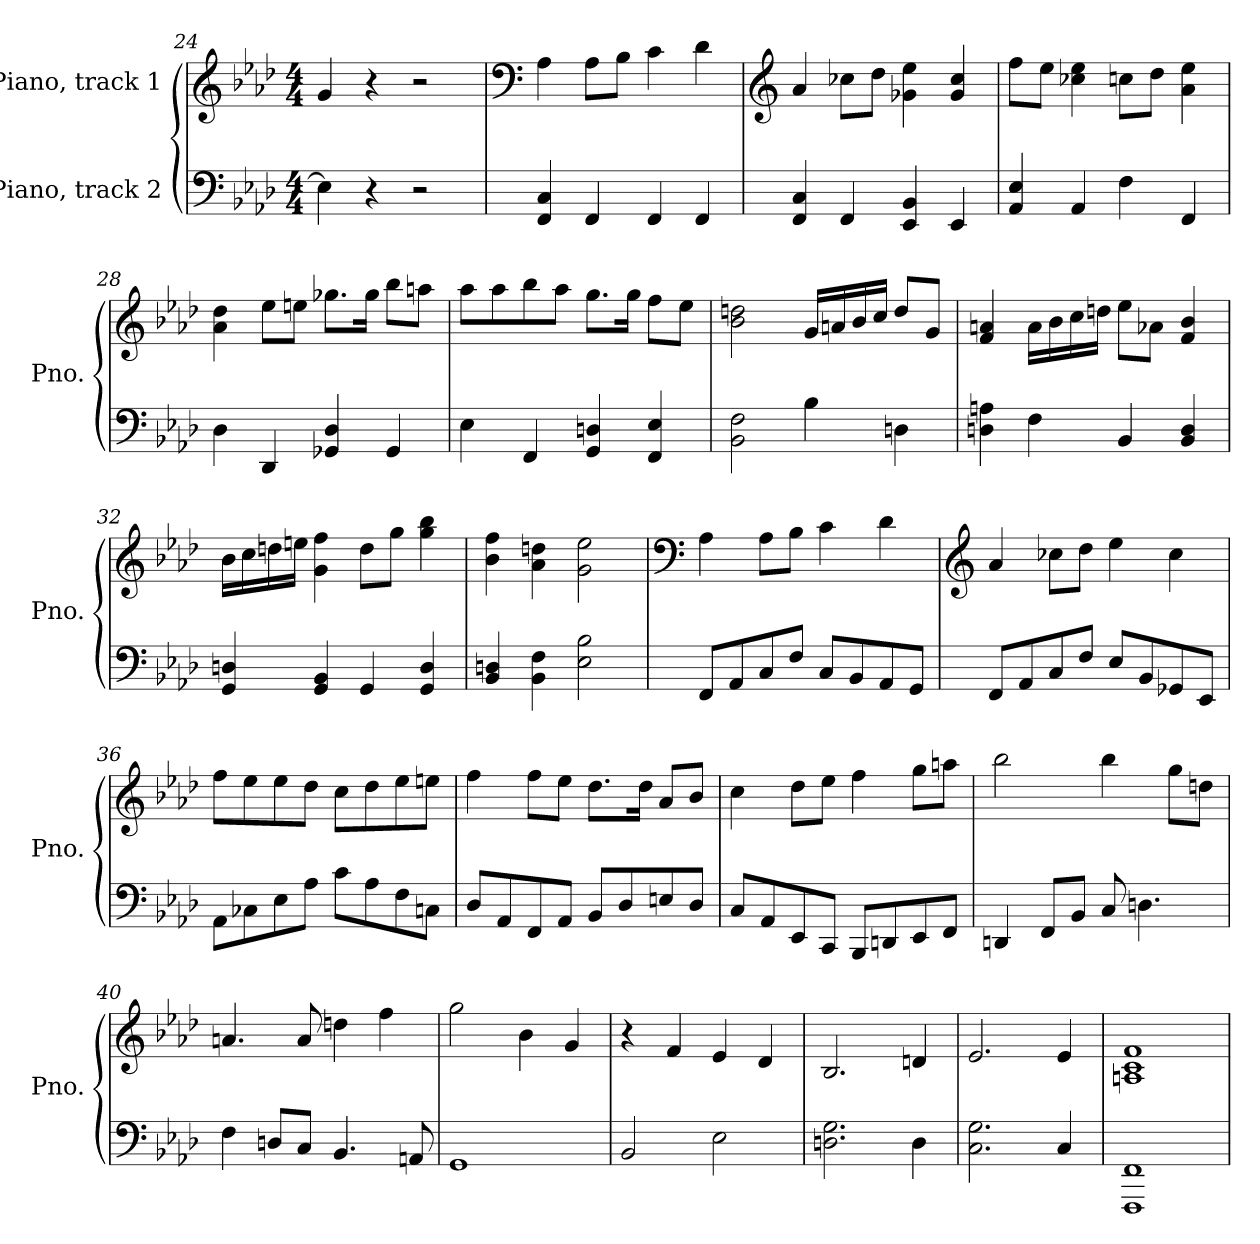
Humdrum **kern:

**kern	**kern
*part2	*part1
*staff2	*staff1
*I"Piano, track 2	*I"Piano, track 1
*I'Pno.	*I'Pno.
*clefF4	*clefG2
*k[b-e-a-d-]	*k[b-e-a-d-]
*M4/4	*M4/4
=24	=24
4E-\]	4g/
4r	4r
2r	2r
=25	=25
*	*clefF4
4FF/ 4C/	4A-\
4FF/	8A-\L
.	8B-\J
4FF/	4c\
4FF/	4d-\
!!LO:LB:g=z
=26	=26
*	*clefG2
4FF/ 4C/	4a-/
4FF/	8cc-X\L
.	8dd-\J
4EE-/ 4BB-/	4g-X\ 4ee-\
4EE-/	4g-/ 4cc-/
=27	=27
4AA-/ 4E-/	8ff\L
.	8ee-\J
4AA-/	4cc-X\ 4ee-\
4F\	8ccn\L
.	8dd-\J
4FF/	4a-\ 4ee-\
=28	=28
4D-\	4a-\ 4dd-\
4DD-/	8ee-\L
.	8een\J
4GG-X/ 4D-/	8.gg-X\L
.	16gg-\Jk
4GG-/	8bb-\L
.	8aan\J
=29	=29
4E-\	8aa-\L
.	8aa-\
4FF/	8bb-\
.	8aa-\J
4GG/ 4Dn/	8.gg\L
.	16gg\Jk
4FF/ 4E-/	8ff\L
.	8ee-\J
!!LO:LB:g=z
=30	=30
2BB-\ 2F\	2b-\ 2ddn\
4B-\	16g/LL
.	16an/
.	16b-/
.	16cc/JJ
4Dn\	8dd/L
.	8g/J
=31	=31
4Dn\ 4An\	4f/ 4an/
4F\	16a\LL
.	16b-\
.	16cc\
.	16ddn\JJ
4BB-/	8ee-\L
.	8a-X\J
4BB-/ 4D/	4f/ 4b-/
=32	=32
4GG/ 4Dn/	16b-\LL
.	16cc\
.	16ddn\
.	16een\JJ
4GG/ 4BB-/	4g\ 4ff\
4GG/	8dd\L
.	8gg\J
4GG/ 4D/	4gg\ 4bb-\
=33	=33
4BB-/ 4Dn/	4b-\ 4ff\
4BB-\ 4F\	4a-\ 4ddn\
2E-\ 2B-\	2g\ 2ee-\
!!LO:LB:g=z
=34	=34
*	*clefF4
8FF/L	4A-\
8AA-/	.
8C/	8A-\L
8F/J	8B-\J
8C/L	4c\
8BB-/	.
8AA-/	4d-\
8GG/J	.
=35	=35
*	*clefG2
8FF/L	4a-/
8AA-/	.
8C/	8cc-X\L
8F/J	8dd-\J
8E-/L	4ee-\
8BB-/	.
8GG-X/	4cc-\
8EE-/J	.
=36	=36
8AA-\L	8ff\L
8C-X\	8ee-\
8E-\	8ee-\
8A-\J	8dd-\J
8c\L	8cc\L
8A-\	8dd-\
8F\	8ee-\
8Cn\J	8een\J
=37	=37
8D-/L	4ff\
8AA-/	.
8FF/	8ff\L
8AA-/J	8ee-\J
8BB-/L	8.dd-\L
8D-/	.
.	16dd-\Jk
8En/	8a-/L
8D-/J	8b-/J
!!LO:LB:g=z
=38	=38
8C/L	4cc\
8AA-/	.
8EE-/	8dd-\L
8CC/J	8ee-\J
8BBB-/L	4ff\
8DDn/	.
8EE-/	8gg\L
8FF/J	8aan\J
=39	=39
4DDn/	2bb-\
8FF/L	.
8BB-/J	.
8C/	4bb-\
4.Dn\	.
.	8gg\L
.	8ddn\J
=40	=40
4F\	4.an/
8Dn/L	.
8C/J	8a/
4.BB-/	4ddn\
.	4ff\
8AAn/	.
=41	=41
1GG	2gg\
.	4b-\
.	4g/
=42	=42
2BB-/	4r
.	4f/
2E-\	4e-/
.	4d-/
=43	=43
2.Dn\ 2.G\	2.B-/
4D\	4dn/
!!LO:LB:g=z
=44	=44
2.C\ 2.G\	2.e-/
4C/	4e-/
=45	=45
1FFF 1FF	1An 1c 1f
=	=
*-	*-
